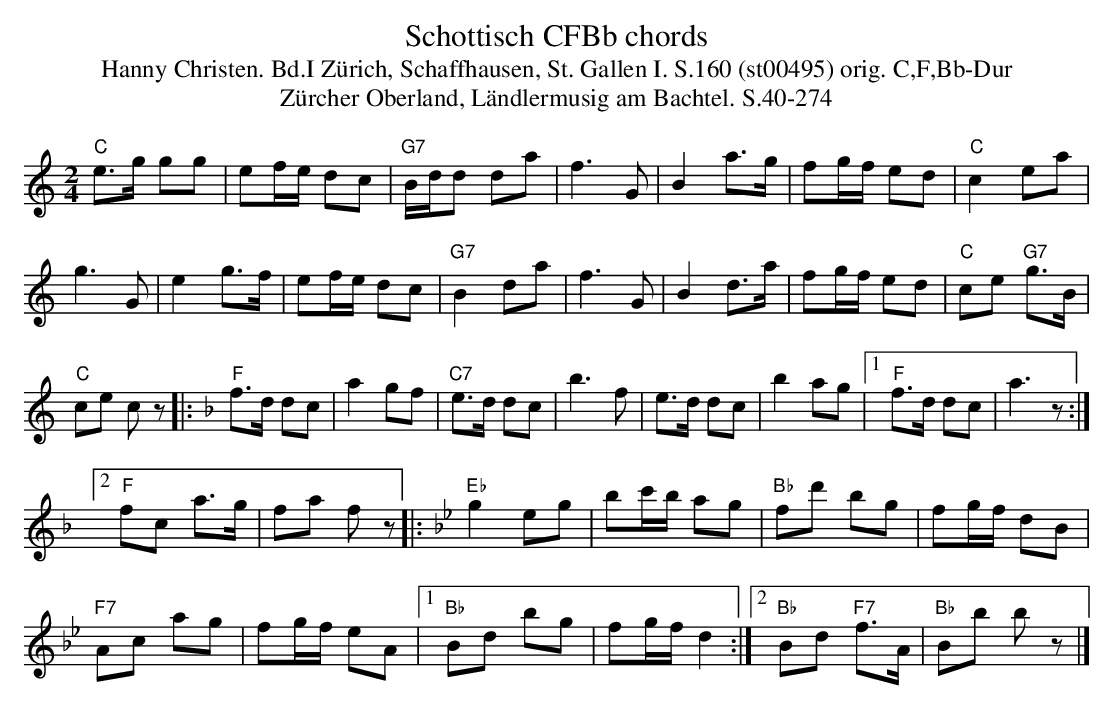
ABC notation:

X:1
T: Schottisch CFBb chords
T:Hanny Christen. Bd.I Zürich, Schaffhausen, St. Gallen I. S.160 (st00495) orig. C,F,Bb-Dur
T: Z\"urcher Oberland, L\"andlermusig am Bachtel. S.40-274
M:2/4
L:1/8
K:C %%MIDI gchordon
"C"e>g gg | ef/e/ dc | "G7"B/d/d da | f3G | B2 a>g | fg/f/ ed | "C"c2 ea |
g3G | e2g>f | ef/e/ dc | "G7"B2da | f3G | B2d>a | fg/f/ ed | "C"ce "G7"g>B |
"C"ce cz |: [K:F] "F"f>d dc | a2gf | "C7"e>d dc | b3f | e>d dc | b2ag |1 "F"f>d dc | a3z :|2
"F"fc a>g | fa fz |: [K:Bb]  "Eb"g2eg | bc'/b/ ag | "Bb"fd' bg | fg/f/ dB |
"F7"Ac ag | fg/f/ eA |1 "Bb"Bd bg | fg/f/d2 :|2 "Bb"Bd "F7"f>A | "Bb"Bb bz |]
